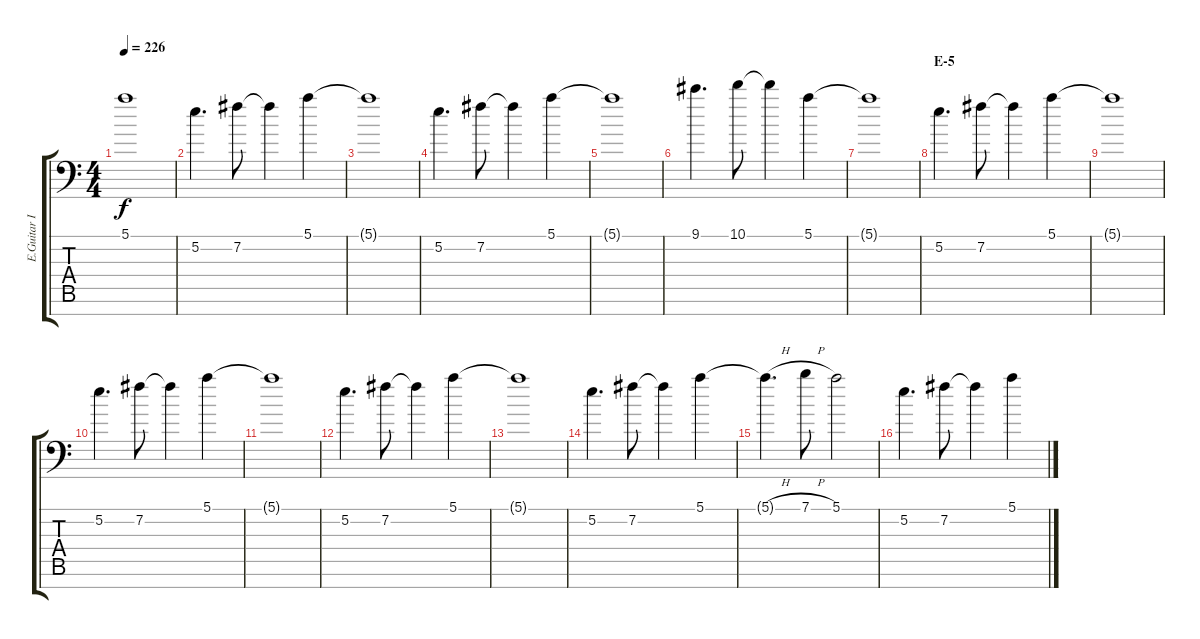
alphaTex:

\track ("E.Guitar III" "E.Guitar I") {instrument overdrivenguitar}
\staff {score tabs}
\tuning (E4 B3 G3 D3 A2 D2 A1) {hide}
\ts (4 4)
\tempo 226
\clef f4
\ks c
5.1{t}.1{dy f} |
5.2.4{d} 7.2.8 7.2{t}.4 5.1.4 |
5.1{t}.1 |
5.2.4{d} 7.2.8 7.2{t}.4 5.1.4 |
5.1{t}.1 |
9.1.4{d} 10.1.8 10.1{t}.4 5.1.4 |
5.1{t}.1 |
\section ("" "E-5")
5.2.4{d} 7.2.8 7.2{t}.4 5.1.4 |
5.1{t}.1 |
5.2.4{d} 7.2.8 7.2{t}.4 5.1.4 |
5.1{t}.1 |
5.2.4{d} 7.2.8 7.2{t}.4 5.1.4 |
5.1{t}.1 |
5.2.4{d} 7.2.8 7.2{t}.4 5.1.4 |
5.1{h t}.4{d} 7.1{h}.8 5.1.2 |
5.2.4{d} 7.2.8 7.2{t}.4 5.1.4
